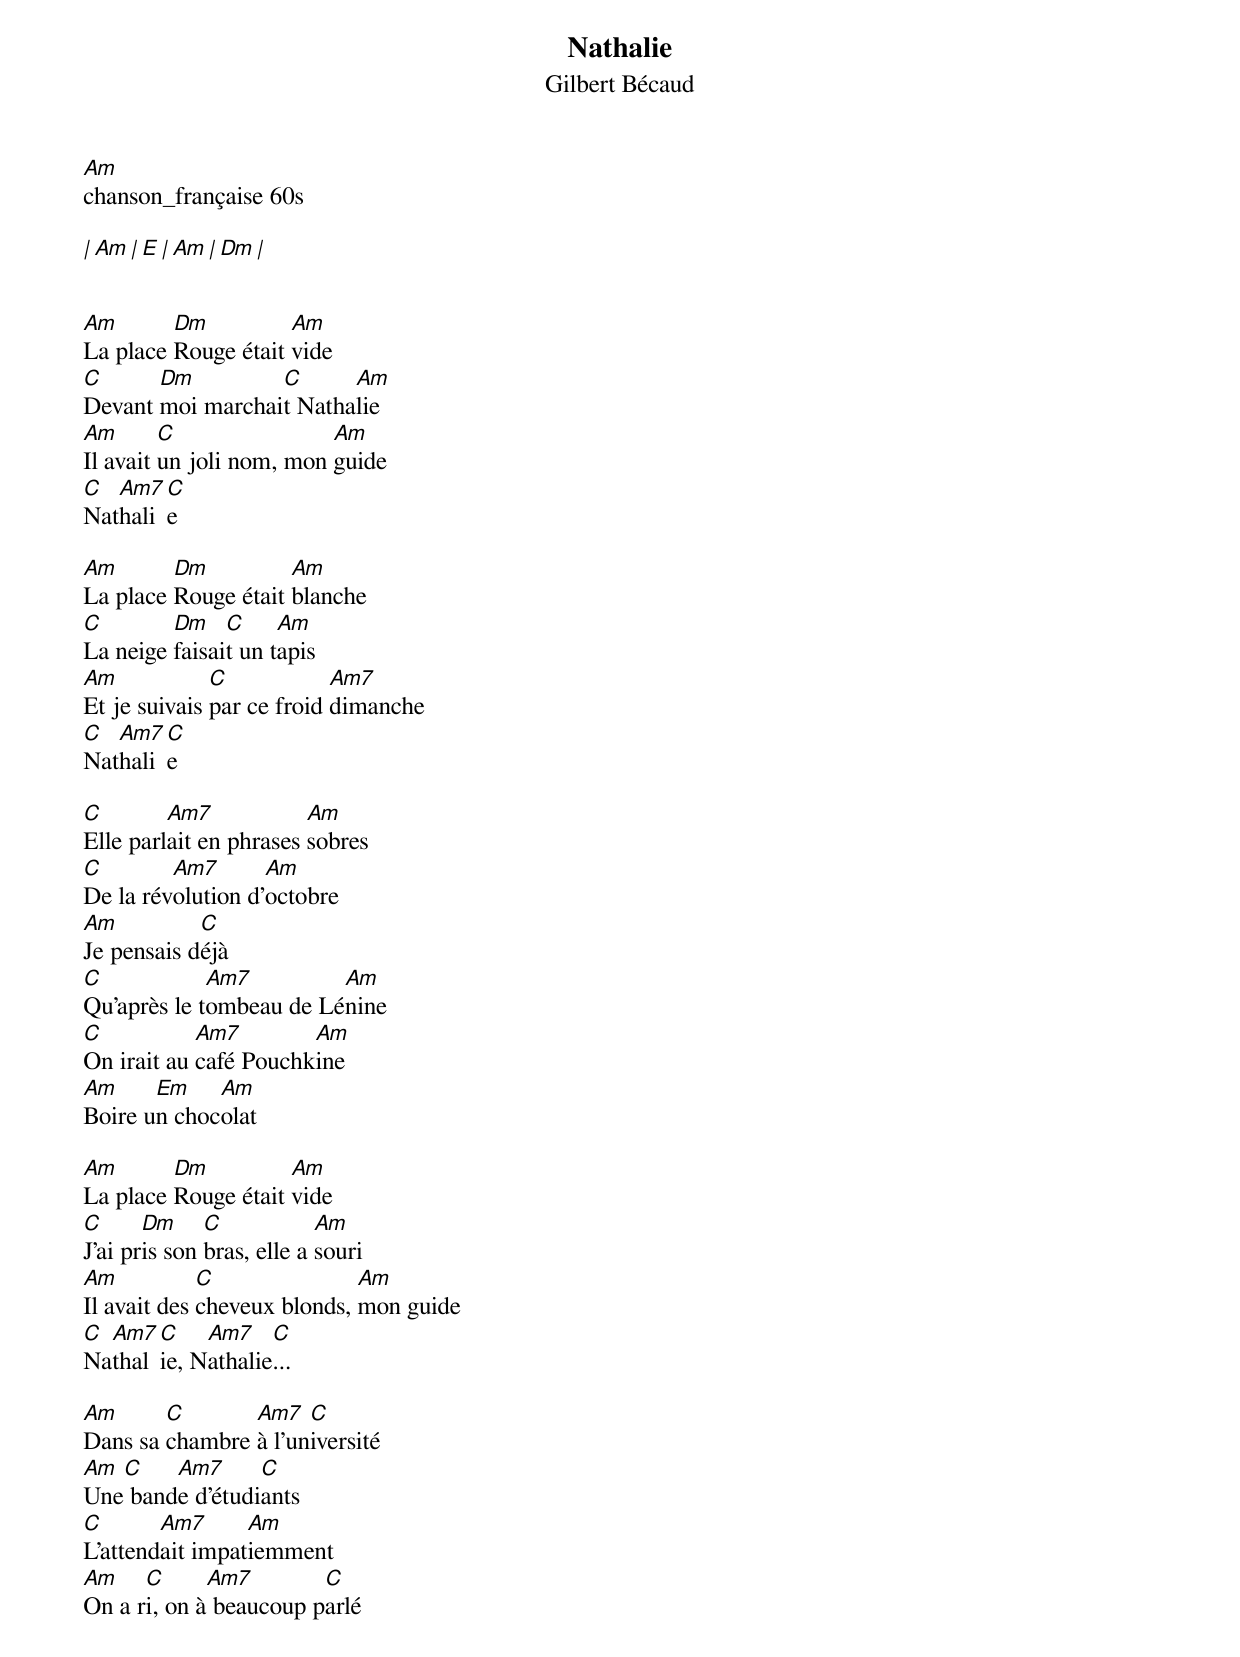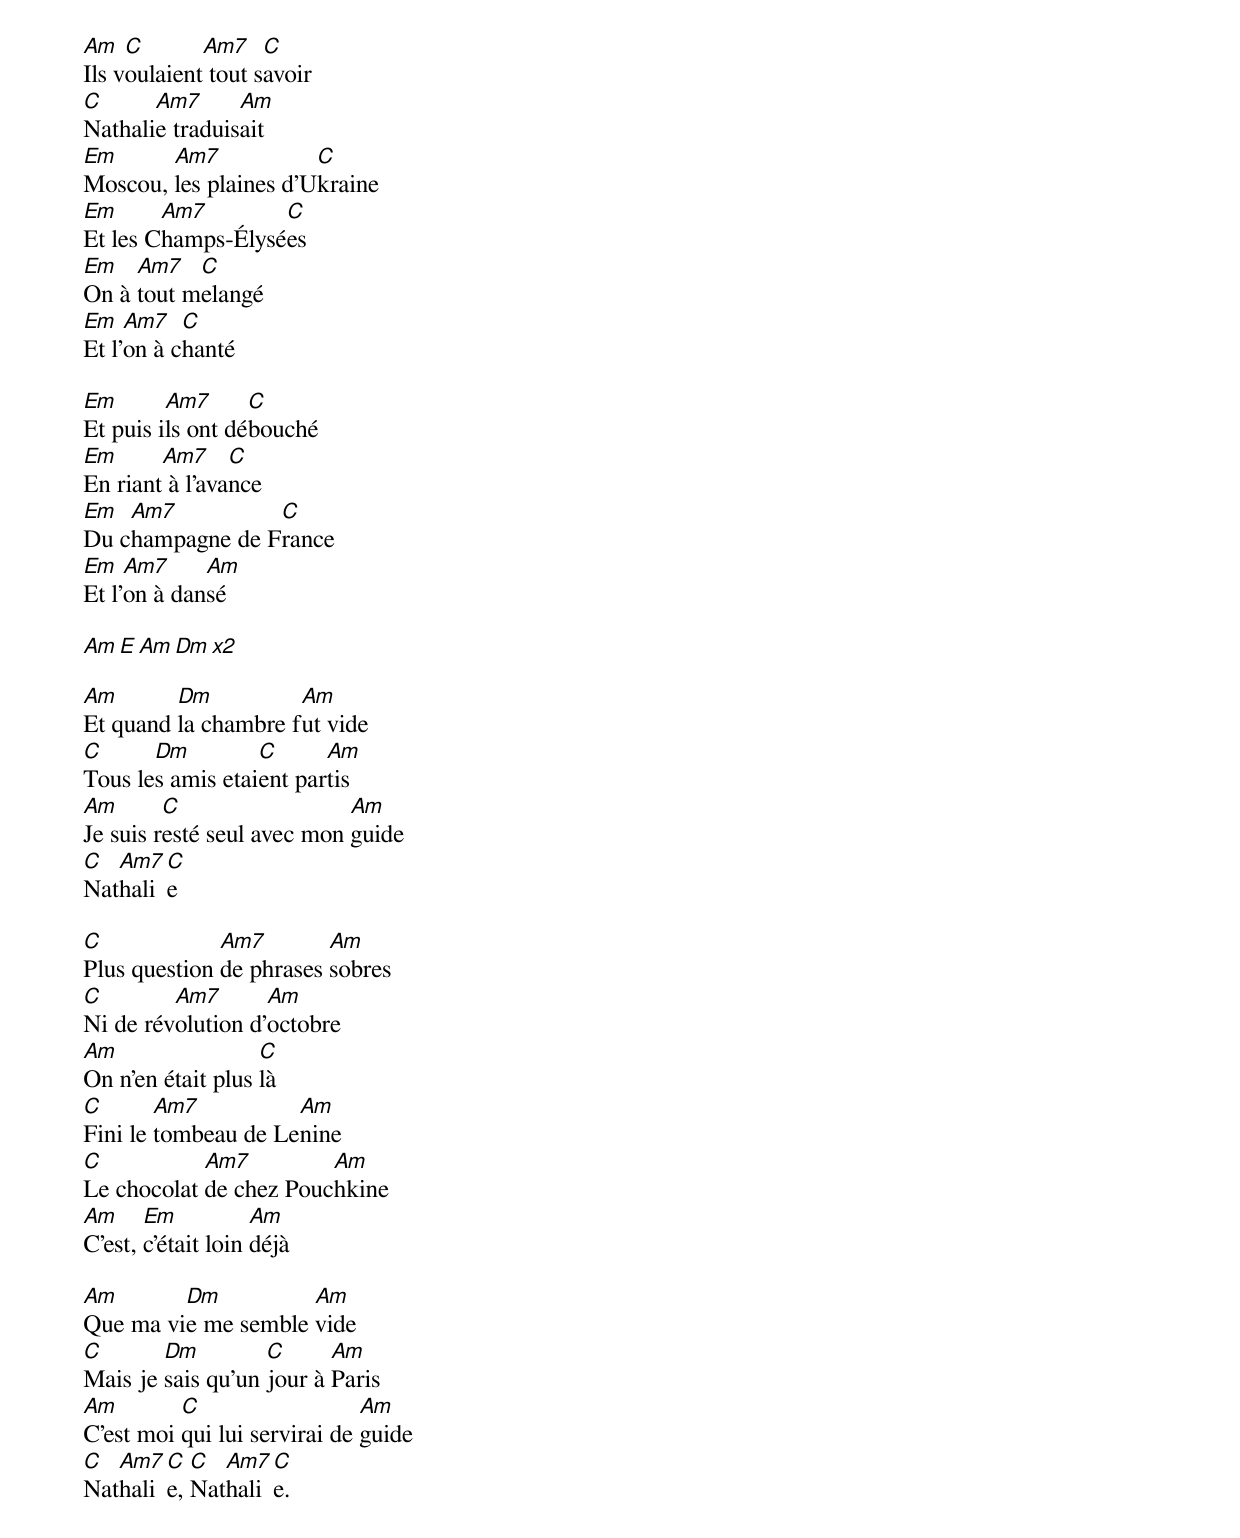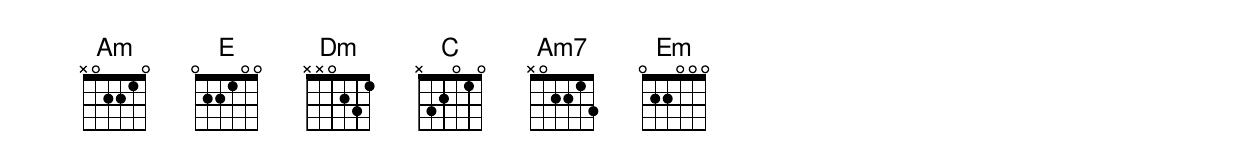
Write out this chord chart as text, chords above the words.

Nathalie
Gilbert Bécaud
Am
chanson_française 60s

| Am    | E     | Am    | Dm    |


Am       Dm          Am
La place Rouge était vide
C      Dm         C      Am
Devant moi marchait Nathalie
Am       C                Am
Il avait un joli nom, mon guide
C  Am7 C
Nathalie

Am       Dm          Am
La place Rouge était blanche
C        Dm    C     Am
La neige faisait un tapis
Am            C            Am7
Et je suivais par ce froid dimanche
C  Am7 C
Nathalie

C        Am7            Am
Elle parlait en phrases sobres
C        Am7       Am
De la révolution d'octobre
Am          C
Je pensais déjà
C            Am7         Am
Qu'après le tombeau de Lénine
C           Am7        Am
On irait au café Pouchkine
Am     Em    Am
Boire un chocolat

Am       Dm          Am
La place Rouge était vide
C      Dm     C            Am
J'ai pris son bras, elle a souri
Am           C               Am
Il avait des cheveux blonds, mon guide
C Am7 C    Am7    C
Nathalie, Nathalie...

Am      C       Am7   C
Dans sa chambre à l'université
Am C    Am7      C
Une bande d'étudiants
C       Am7      Am
L'attendait impatiemment
Am    C      Am7        C
On a ri, on à beaucoup parlé

Am   C       Am7    C
Ils voulaient tout savoir
C      Am7      Am
Nathalie traduisait
Em      Am7            C
Moscou, les plaines d'Ukraine
Em      Am7        C
Et les Champs-Élysées
Em   Am7   C
On à tout melangé
Em   Am7   C
Et l'on à chanté

Em       Am7      C
Et puis ils ont débouché
Em      Am7     C
En riant à l'avance
Em  Am7          C
Du champagne de France
Em   Am7     Am
Et l'on à dansé

Am    E    Am   Dm x2

Am       Dm          Am
Et quand la chambre fut vide
C      Dm         C      Am
Tous les amis etaient partis
Am       C                  Am
Je suis resté seul avec mon guide
C  Am7 C
Nathalie

C             Am7        Am
Plus question de phrases sobres
C        Am7       Am
Ni de révolution d'octobre
Am                 C
On n'en était plus là
C       Am7          Am
Fini le tombeau de Lenine
C           Am7         Am
Le chocolat de chez Pouchkine
Am     Em           Am
C'est, c'était loin déjà

Am       Dm          Am
Que ma vie me semble vide
C       Dm         C      Am
Mais je sais qu'un jour à Paris
Am        C                   Am
C'est moi qui lui servirai de guide
C  Am7 C  C  Am7 C
Nathalie, Nathalie.
